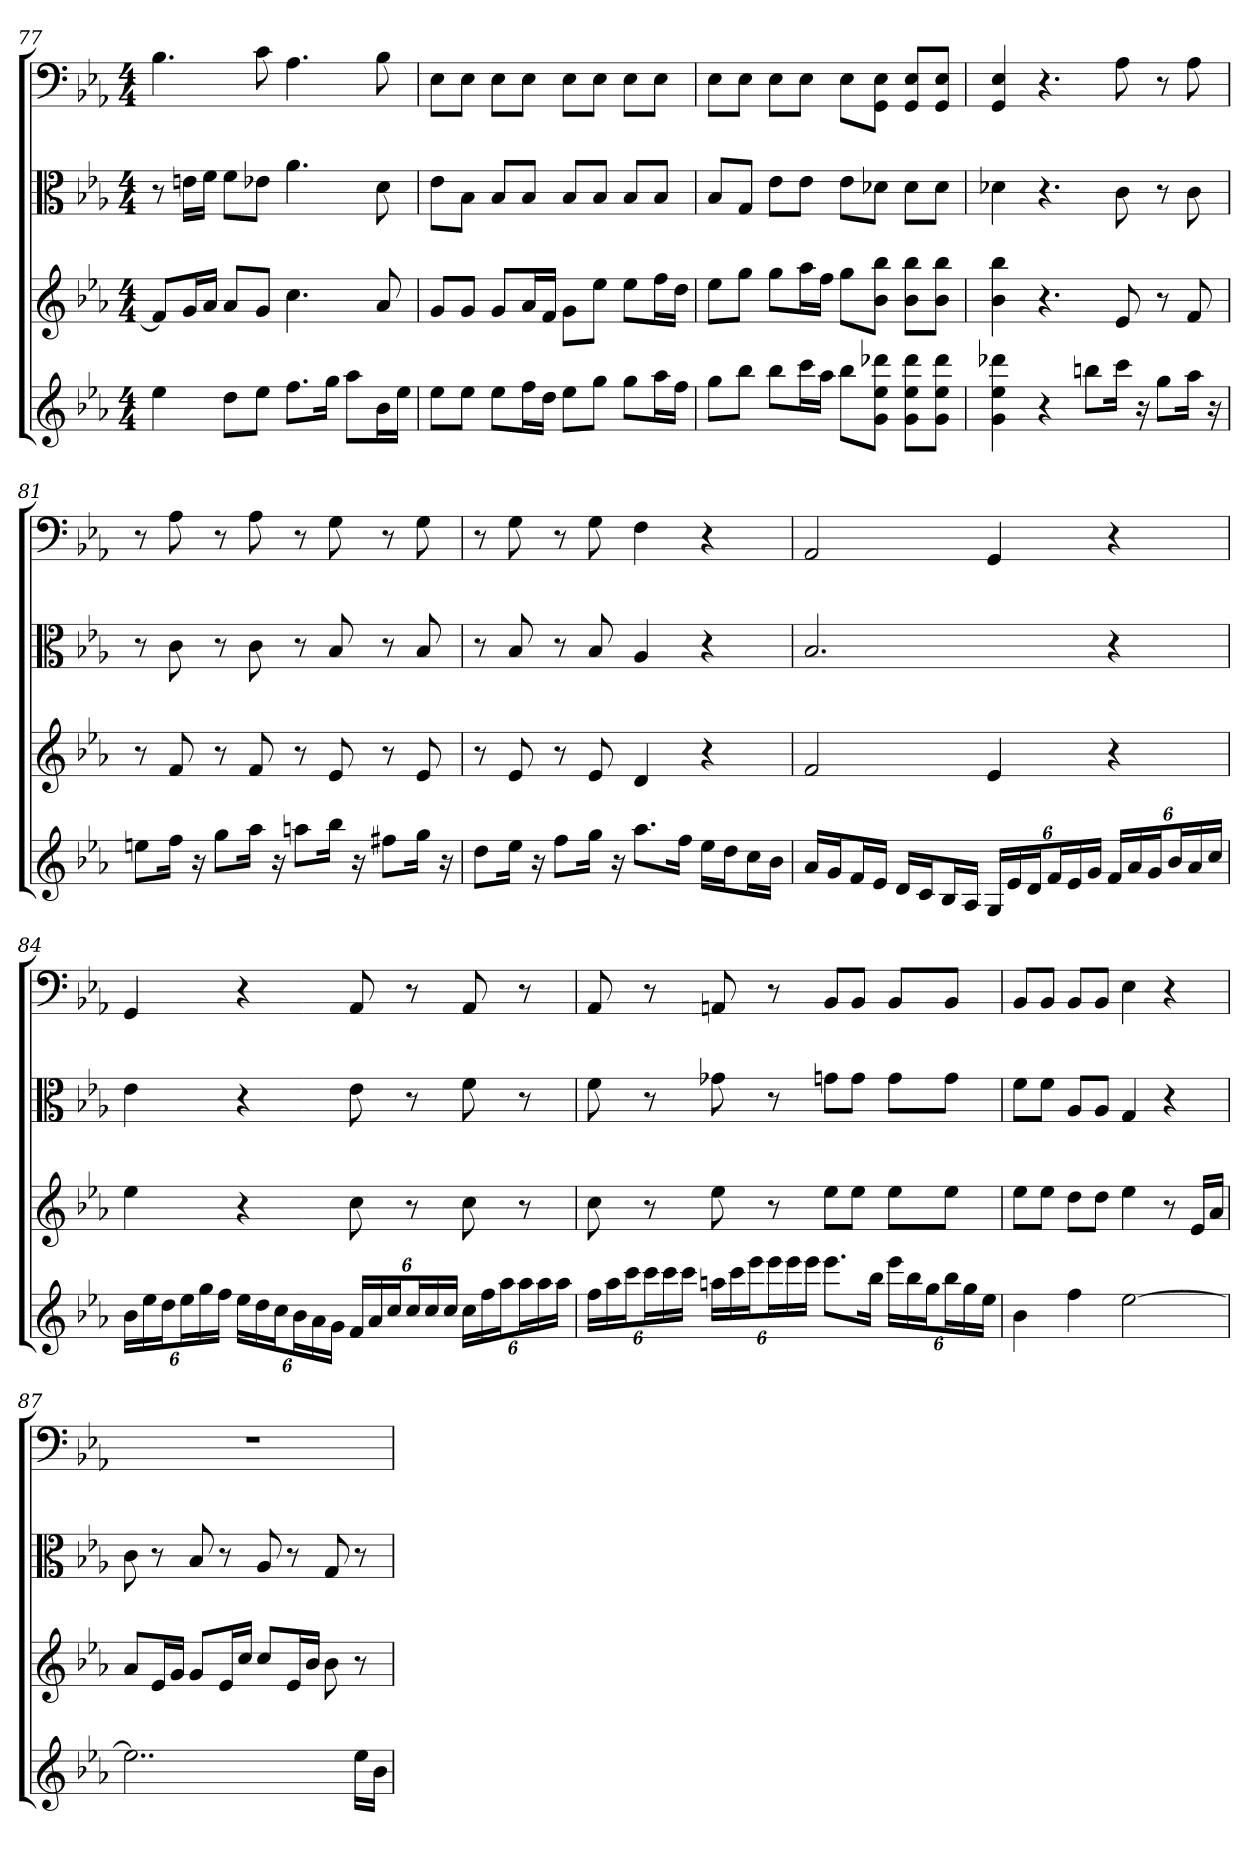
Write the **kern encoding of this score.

**kern	**kern	**kern	**kern
*part4	*part3	*part2	*part1
*staff4	*staff3	*staff2	*staff1
*	*	*clefC3	*clefF4
*k[b-e-a-]	*k[b-e-a-]	*k[b-e-a-]	*k[b-e-a-]
*E-:	*E-:	*E-:	*E-:
*M4/4	*M4/4	*M4/4	*M4/4
=77	=77	=77	=77
4ee-	8fL]	8r	4.B-
.	16gL	16en\LL	.
.	16a-JJ	16f\JJ	.
8ddL	8a-L	8f\L	.
8ee-J	8gJ	8e-X\J	8c
8.ffL	4.cc	4.a-	4.A-
16ggJk	.	.	.
8aa-L	.	.	.
16b-L	8a-	8d	8B-
16ee-JJ	.	.	.
=78	=78	=78	=78
8ee-L	8gL	8e-\L	8E-\L
8ee-J	8gJ	8B-\J	8E-\J
8ee-L	8gL	8B-/L	8E-\L
16ffL	16a-L	8B-/J	8E-\J
16ddJJ	16fJJ	.	.
8ee-L	8gL	8B-/L	8E-\L
8ggJ	8ee-J	8B-/J	8E-\J
8ggL	8ee-L	8B-/L	8E-\L
16aa-L	16ffL	8B-/J	8E-\J
16ffJJ	16ddJJ	.	.
=79	=79	=79	=79
8ggL	8ee-L	8B-/L	8E-\L
8bb-J	8ggJ	8G/J	8E-\J
8bb-L	8ggL	8e-\L	8E-\L
16cccL	16aa-L	8e-\J	8E-\J
16aa-JJ	16ffJJ	.	.
8bb-L	8ggL	8e-\L	8E-\L
8g 8ee- 8ddd-XJ	8b- 8bb-J	8d-X\J	8GG\ 8E-\J
8g 8ee- 8ddd-L	8b- 8bb-L	8d-\L	8GG/ 8E-/L
8g 8ee- 8ddd-J	8b- 8bb-J	8d-\J	8GG/ 8E-/J
=80	=80	=80	=80
4g 4ee- 4ddd-X	4b- 4bb-	4d-X	4GG 4E-
4r	4.r	4.r	4.r
8bbnL	.	.	.
16cccJk	8e-	8c	8A-
16r	.	.	.
8ggL	8r	8r	8r
16aa-Jk	8f	8c	8A-
16r	.	.	.
=81	=81	=81	=81
8eenL	8r	8r	8r
16ffJk	8f	8c	8A-
16r	.	.	.
8ggL	8r	8r	8r
16aa-Jk	8f	8c	8A-
16r	.	.	.
8aanL	8r	8r	8r
16bb-Jk	8e-	8B-	8G
16r	.	.	.
8ff#XL	8r	8r	8r
16ggJk	8e-	8B-	8G
16r	.	.	.
=82	=82	=82	=82
8ddL	8r	8r	8r
16ee-Jk	8e-	8B-	8G
16r	.	.	.
8ffL	8r	8r	8r
16ggJk	8e-	8B-	8G
16r	.	.	.
8.aa-L	4d	4A-	4F
16ffJk	.	.	.
16ee-LL	4r	4r	4r
16ddJ	.	.	.
16ccL	.	.	.
16b-JJ	.	.	.
=83	=83	=83	=83
16a-LL	2f	2.B-	2AA-
16gJ	.	.	.
16fL	.	.	.
16e-JJ	.	.	.
16dLL	.	.	.
16cJ	.	.	.
16B-L	.	.	.
16A-JJ	.	.	.
24GLL	4e-	.	4GG
24e-	.	.	.
24dJ	.	.	.
24fL	.	.	.
24e-	.	.	.
24gJJ	.	.	.
24fLL	4r	4r	4r
24a-	.	.	.
24gJ	.	.	.
24b-L	.	.	.
24a-	.	.	.
24ccJJ	.	.	.
=84	=84	=84	=84
24b-LL	4ee-	4e-	4GG
24ee-	.	.	.
24ddJ	.	.	.
24ee-L	.	.	.
24gg	.	.	.
24ffJJ	.	.	.
24ee-LL	4r	4r	4r
24dd	.	.	.
24ccJ	.	.	.
24b-L	.	.	.
24a-	.	.	.
24gJJ	.	.	.
24fLL	8cc	8e-	8AA-
24a-	.	.	.
24ccJ	.	.	.
24ccL	8r	8r	8r
24cc	.	.	.
24ccJJ	.	.	.
24ccLL	8cc	8f	8AA-
24ff	.	.	.
24aa-J	.	.	.
24aa-L	8r	8r	8r
24aa-	.	.	.
24aa-JJ	.	.	.
=85	=85	=85	=85
24ffLL	8cc	8f	8AA-
24aa-	.	.	.
24cccJ	.	.	.
24cccL	8r	8r	8r
24ccc	.	.	.
24cccJJ	.	.	.
24aanLL	8ee-	8g-X	8AAn
24ccc	.	.	.
24eee-J	.	.	.
24eee-L	8r	8r	8r
24eee-	.	.	.
24eee-JJ	.	.	.
8.eee-L	8ee-L	8gn\L	8BB-/L
.	8ee-J	8g\J	8BB-/J
16bb-Jk	.	.	.
24eee-LL	8ee-L	8g\L	8BB-/L
24bb-	.	.	.
24ggJ	.	.	.
24bb-L	8ee-J	8g\J	8BB-/J
24gg	.	.	.
24ee-JJ	.	.	.
=86	=86	=86	=86
4b-	8ee-L	8f\L	8BB-/L
.	8ee-J	8f\J	8BB-/J
4ff	8ddL	8A-/L	8BB-/L
.	8ddJ	8A-/J	8BB-/J
[2ee-	4ee-	4G	4E-
.	8r	4r	4r
.	16e-LL	.	.
.	16a-JJ	.	.
=87	=87	=87	=87
2..ee-]	8a-L	8c	1r
.	16e-L	8r	.
.	16gJJ	.	.
.	8gL	8B-	.
.	16e-L	8r	.
.	16ccJJ	.	.
.	8ccL	8A-	.
.	16e-L	8r	.
.	16b-JJ	.	.
.	8b-	8G	.
16ee-LL	8r	8r	.
16b-JJ	.	.	.
=	=	=	=
*-	*-	*-	*-
